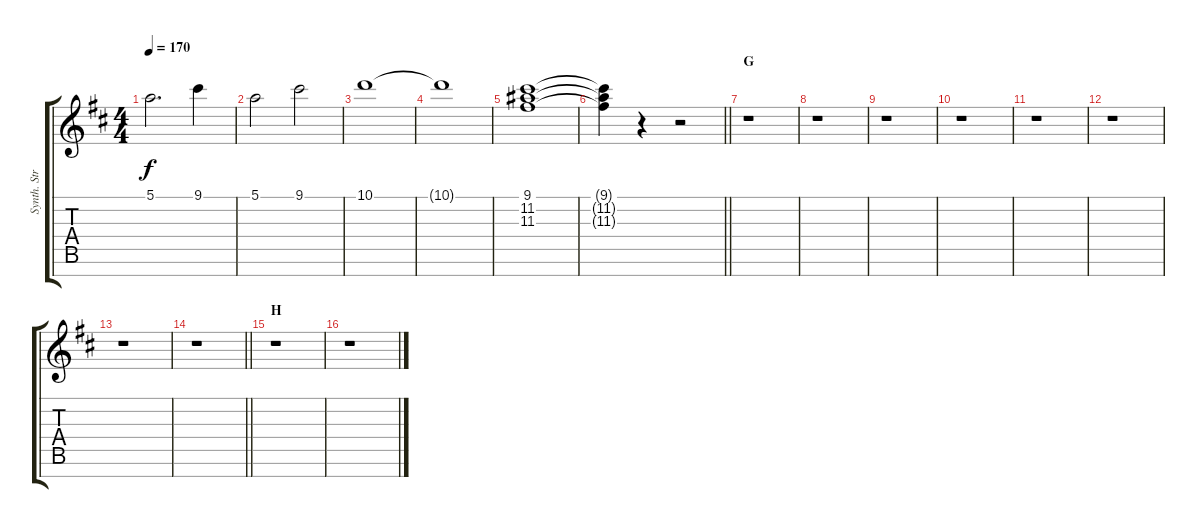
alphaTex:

\track ("Synth. Strings" "Synth. Str") {instrument stringensemble1}
\staff {score tabs}
\tuning (E5 B4 G4 D4 A3 E3 B2) {hide}
\ts (4 4)
\tempo 170
\clef g2
\ks d
5.1.2{d dy f} 9.1.4 |
5.1.2 9.1.2 |
10.1.1 |
10.1{t}.1 |
(9.1 11.2 11.3).1 |
\barLineRight lightlight
(9.1{t} 11.2{t} 11.3{t}).4 r.4 r.2 |
\section ("" "G")
r.1 |
r.1 |
r.1 |
r.1 |
r.1 |
r.1 |
r.1 |
\barLineRight lightlight
r.1 |
\section ("" "H")
r.1 |
r.1
